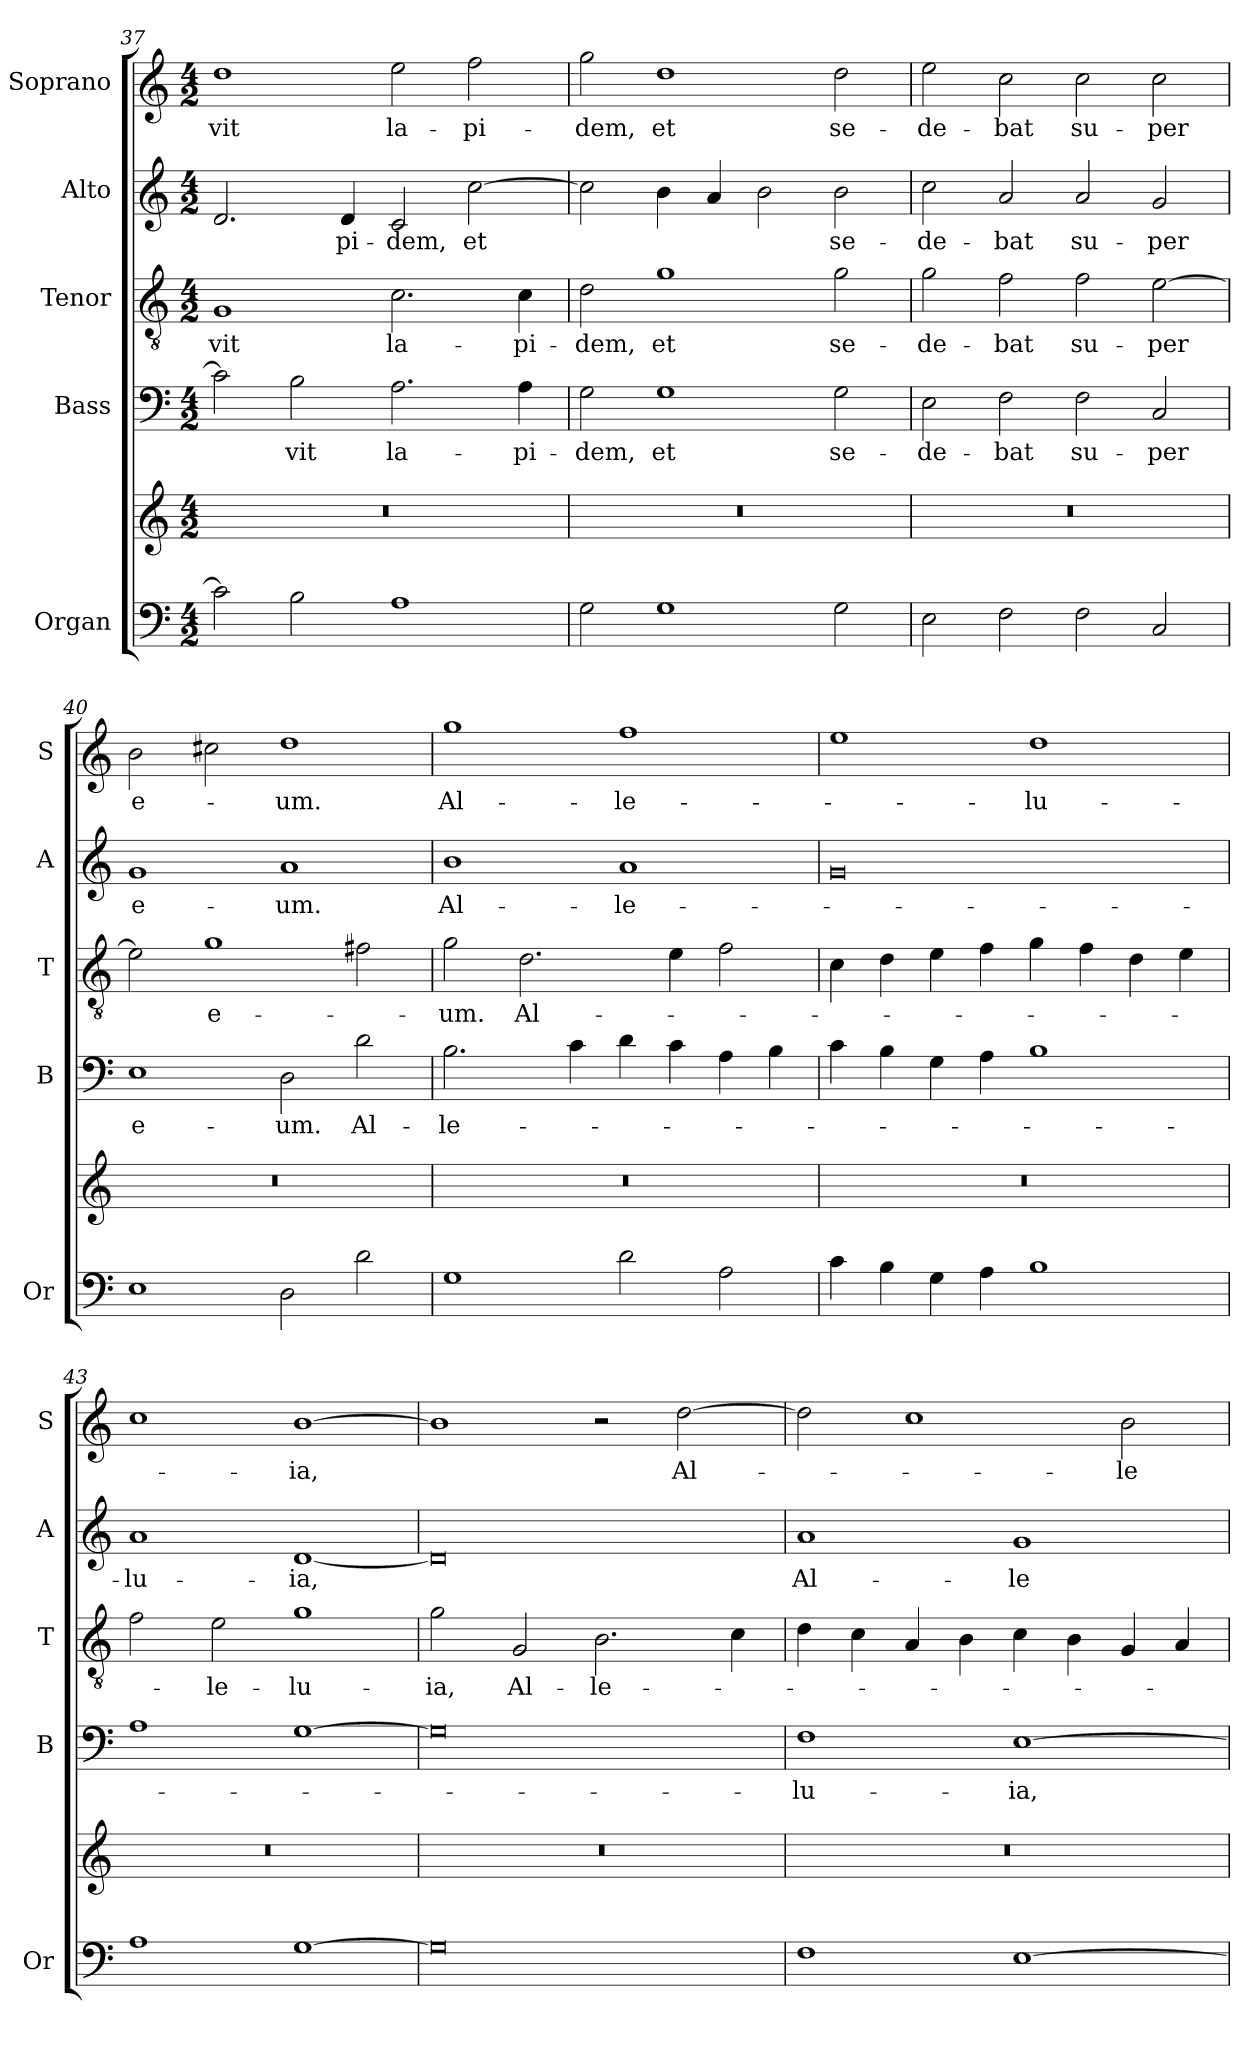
**kern	**kern	**kern	**text	**kern	**text	**kern	**text	**kern	**text
*part5	*part5	*part4	*part4	*part3	*part3	*part2	*part2	*part1	*part1
*staff6	*staff5	*staff4	*staff4	*staff3	*staff3	*staff2	*staff2	*staff1	*staff1
*I"Organ	*	*I"Bass	*	*I"Tenor	*	*I"Alto	*	*I"Soprano	*
*I'Or	*	*I'B	*	*I'T	*	*I'A	*	*I'S	*
!!LO:LB:g=z
*clefF4	*clefG2	*clefF4	*	*clefGv2	*	*clefG2	*	*clefG2	*
*k[]	*k[]	*k[]	*	*k[]	*	*k[]	*	*k[]	*
*C:	*C:	*C:	*	*C:	*	*C:	*	*C:	*
*M4/2	*M4/2	*M4/2	*	*M4/2	*	*M4/2	*	*M4/2	*
=37	=37	=37	=37	=37	=37	=37	=37	=37	=37
!	!	!	!	!	!LO:LY:b	!	!	!	!LO:LY:b
2c\]	0r	2c\]	.	1G	-vit	2.d/	.	1dd	-vit
!	!	!	!LO:LY:b	!	!	!	!	!	!
2B\	.	2B\	-vit	.	.	.	.	.	.
!	!	!	!	!	!	!	!LO:LY:b	!	!
.	.	.	.	.	.	4d/	-pi-	.	.
!	!	!	!LO:LY:b	!	!LO:LY:b	!	!LO:LY:b	!	!LO:LY:b
1A	.	2.A\	la-	2.c\	la-	2c/	-dem,	2ee\	la-
!	!	!	!	!	!	!	!LO:LY:b	!	!LO:LY:b
.	.	.	.	.	.	[2cc\	et	2ff\	-pi-
!	!	!	!LO:LY:b	!	!LO:LY:b	!	!	!	!
.	.	4A\	-pi-	4c\	-pi-	.	.	.	.
=38	=38	=38	=38	=38	=38	=38	=38	=38	=38
!	!	!	!LO:LY:b	!	!LO:LY:b	!	!	!	!LO:LY:b
2G\	0r	2G\	-dem,	2d\	-dem,	2cc\]	.	2gg\	-dem,
!	!	!	!LO:LY:b	!	!LO:LY:b	!	!	!	!LO:LY:b
1G	.	1G	et	1g	et	4b\	.	1dd	et
.	.	.	.	.	.	4a/	.	.	.
.	.	.	.	.	.	2b\	.	.	.
!	!	!	!LO:LY:b	!	!LO:LY:b	!	!LO:LY:b	!	!LO:LY:b
2G\	.	2G\	se-	2g\	se-	2b\	se-	2dd\	se-
=39	=39	=39	=39	=39	=39	=39	=39	=39	=39
!	!	!	!LO:LY:b	!	!LO:LY:b	!	!LO:LY:b	!	!LO:LY:b
2E\	0r	2E\	-de-	2g\	-de-	2cc\	-de-	2ee\	-de-
!	!	!	!LO:LY:b	!	!LO:LY:b	!	!LO:LY:b	!	!LO:LY:b
2F\	.	2F\	-bat	2f\	-bat	2a/	-bat	2cc\	-bat
!	!	!	!LO:LY:b	!	!LO:LY:b	!	!LO:LY:b	!	!LO:LY:b
2F\	.	2F\	su-	2f\	su-	2a/	su-	2cc\	su-
!	!	!	!LO:LY:b	!	!LO:LY:b	!	!LO:LY:b	!	!LO:LY:b
2C/	.	2C/	-per	[2e\	-per	2g/	-per	2cc\	-per
=40	=40	=40	=40	=40	=40	=40	=40	=40	=40
!	!	!	!LO:LY:b	!	!	!	!LO:LY:b	!	!LO:LY:b
1E	0r	1E	e-	2e\]	.	1g	e-	2b\	e-
!	!	!	!	!	!LO:LY:b	!	!	!	!
.	.	.	.	1g	e-	.	.	2cc#X\	.
!	!	!	!LO:LY:b	!	!	!	!LO:LY:b	!	!LO:LY:b
2D\	.	2D\	-um.	.	.	1a	-um.	1dd	-um.
!	!	!	!LO:LY:b	!	!	!	!	!	!
2d\	.	2d\	Al-	2f#X\	.	.	.	.	.
=41	=41	=41	=41	=41	=41	=41	=41	=41	=41
!	!	!	!LO:LY:b	!	!LO:LY:b	!	!LO:LY:b	!	!LO:LY:b
1G	0r	2.B\	-le-	2g\	-um.	1b	Al-	1gg	Al-
!	!	!	!	!	!LO:LY:b	!	!	!	!
.	.	.	.	2.d\	Al-	.	.	.	.
.	.	4c\	.	.	.	.	.	.	.
!	!	!	!	!	!	!	!LO:LY:b	!	!LO:LY:b
2d\	.	4d\	.	.	.	1a	-le-	1ff	-le-
.	.	4c\	.	4e\	.	.	.	.	.
2A\	.	4A\	.	2f\	.	.	.	.	.
.	.	4B\	.	.	.	.	.	.	.
!!LO:PB:g=z
=42	=42	=42	=42	=42	=42	=42	=42	=42	=42
4c\	0r	4c\	.	4c\	.	0g	.	1ee	.
4B\	.	4B\	.	4d\	.	.	.	.	.
4G\	.	4G\	.	4e\	.	.	.	.	.
4A\	.	4A\	.	4f\	.	.	.	.	.
!	!	!	!	!	!	!	!	!	!LO:LY:b
1B	.	1B	.	4g\	.	.	.	1dd	-lu-
.	.	.	.	4f\	.	.	.	.	.
.	.	.	.	4d\	.	.	.	.	.
.	.	.	.	4e\	.	.	.	.	.
=43	=43	=43	=43	=43	=43	=43	=43	=43	=43
!	!	!	!	!	!	!	!LO:LY:b	!	!
1A	0r	1A	.	2f\	.	1a	-lu-	1cc	.
!	!	!	!	!	!LO:LY:b	!	!	!	!
.	.	.	.	2e\	-le-	.	.	.	.
!	!	!	!	!	!LO:LY:b	!	!LO:LY:b	!	!LO:LY:b
[1G	.	[1G	.	1g	-lu-	[1d	-ia,	[1b	-ia,
=44	=44	=44	=44	=44	=44	=44	=44	=44	=44
!	!	!	!	!	!LO:LY:b	!	!	!	!
0G]	0r	0G]	.	2g\	-ia,	0d]	.	1b]	.
!	!	!	!	!	!LO:LY:b	!	!	!	!
.	.	.	.	2G/	Al-	.	.	.	.
!	!	!	!	!	!LO:LY:b	!	!	!	!
.	.	.	.	2.B\	-le-	.	.	2r	.
!	!	!	!	!	!	!	!	!	!LO:LY:b
.	.	.	.	.	.	.	.	[2dd\	Al-
.	.	.	.	4c\	.	.	.	.	.
=45	=45	=45	=45	=45	=45	=45	=45	=45	=45
!	!	!	!LO:LY:b	!	!	!	!LO:LY:b	!	!
1F	0r	1F	-lu-	4d\	.	1a	Al-	2dd\]	.
.	.	.	.	4c\	.	.	.	.	.
.	.	.	.	4A/	.	.	.	1cc	.
.	.	.	.	4B\	.	.	.	.	.
!	!	!	!LO:LY:b	!	!	!	!LO:LY:b	!	!
[1E	.	[1E	-ia,	4c\	.	1g	-le-	.	.
.	.	.	.	4B\	.	.	.	.	.
!	!	!	!	!	!	!	!	!	!LO:LY:b
.	.	.	.	4G/	.	.	.	2b\	-le-
.	.	.	.	4A/	.	.	.	.	.
=	=	=	=	=	=	=	=	=	=
*-	*-	*-	*-	*-	*-	*-	*-	*-	*-
